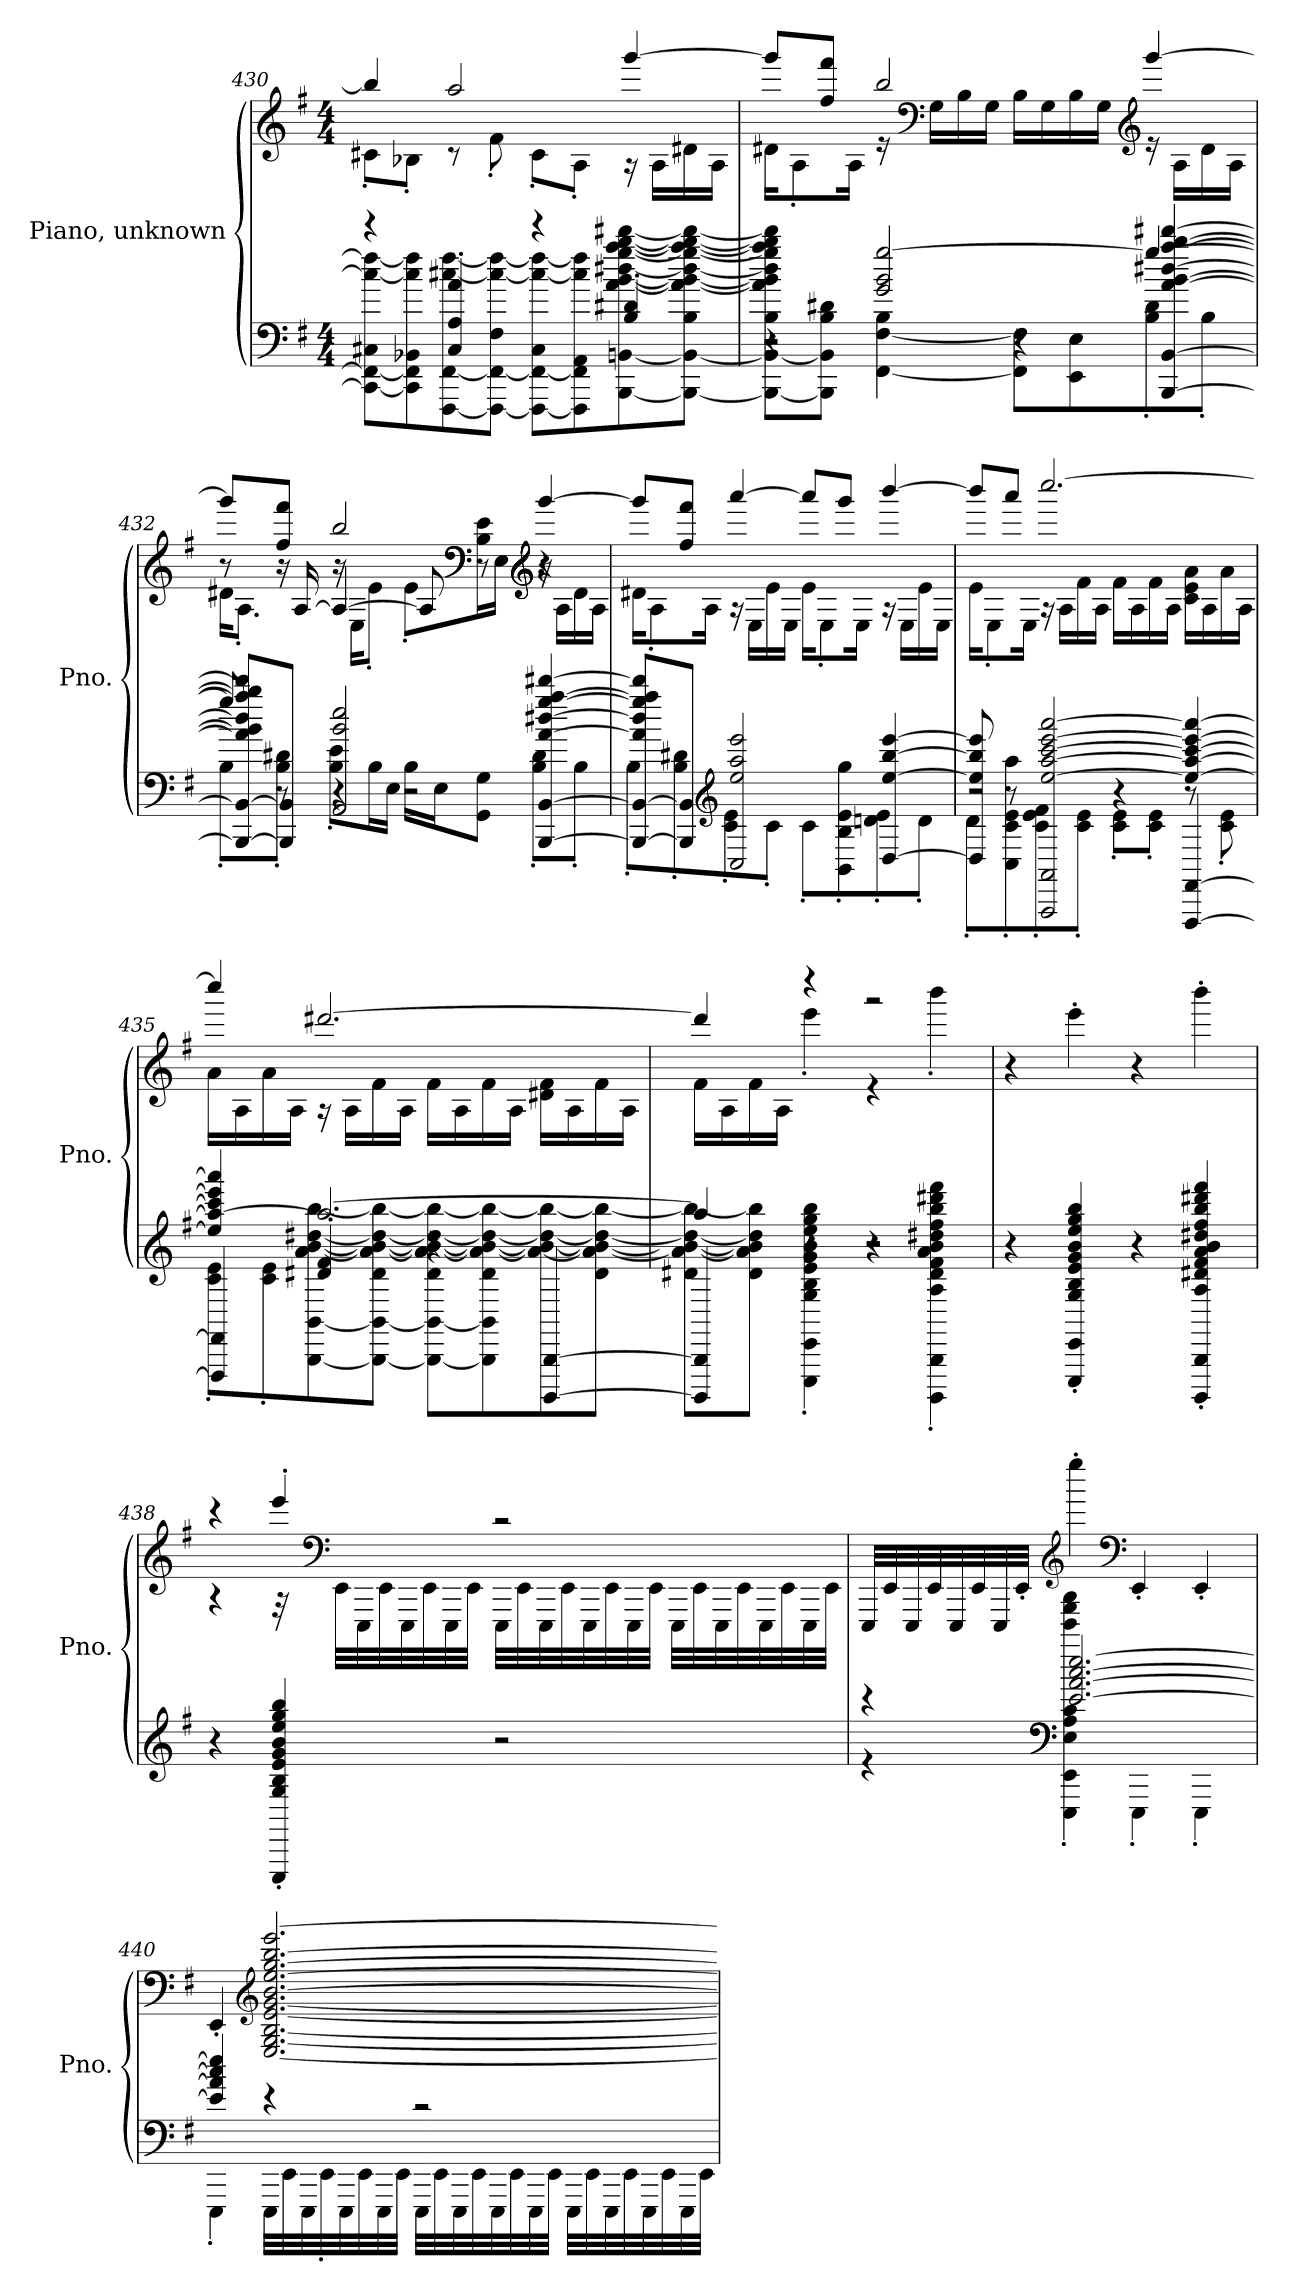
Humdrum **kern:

**kern	**kern
*part1	*part1
*staff2	*staff1
*I"Piano, unknown	*
*I'Pno.	*
!!LO:LB:g=z
*clefF4	*clefG2
*k[f#]	*k[f#]
*M4/4	*M4/4
=430	=430
*^	*^
4r	8CC#\_ 8FF#\_ 8C#X\ 8cc#\_ 8ff#\_L	4bb-/]	8c#X'\L
.	8CC#\] 8FF#\] 8BB-X\ 8cc#\] 8ff#\]	.	8B-X'\J
4C#/' 4A/' 4a/'	[8FFF#\ [8FF#\ [8cc#X\ [8ff#\	2aa/	8r
.	8FFF#\_ 8FF#\_ 8F#\ 8cc#\_ 8ff#\_J	.	8f#'\
4r	8FFF#\_ 8FF#\_ 8C#\ 8cc#\_ 8ff#\_L	.	8c#'\L
.	8FFF#\] 8FF#\] 8AA\ 8cc#\] 8ff#\]	.	8A'\J
4B/' 4d#X/'	[8BBB\ [8BBn\ [8a\ [8b\ [8dd#X\ [8gg\ [8aa\ [8bb\ [8ddd#X\	[4ggg/	16r
.	.	.	16A\LL
.	8BBB\_ 8BB\_ 8B\ 8a\_ 8b\_ 8dd#\_ 8gg\_ 8aa\_ 8bb\_ 8ddd#\_J	.	16d#X\
.	.	.	16A\JJ
=431	=431	=431	=431
*	*^	*	*
4r	8BBB\_ 8BB\_ 8B\ 8a\] 8b\] 8dd#\] 8gg\] 8aa\] 8bb\] 8ddd#\]L	2r	8ggg/L]	16d#X\KL
.	.	.	.	8A'\
.	8BBB\] 8BB\] 8B\ 8d#X\J	.	8ff#/ 8fff#/J	.
.	.	.	.	16A\Jk
2g/ 2b/ [2gg/	[4FF#\ [4F#\ 4B\	.	2bb/	16r
*	*	*	*clefF4	*
.	.	.	.	16G\LL
.	.	.	.	16B\
.	.	.	.	16G\JJ
.	8FF#\] 8F#\]L	4r	.	16B\LL
.	.	.	.	16G\
.	8EE\ 8E\	.	.	16B\
.	.	.	.	16G\JJ
*	*	*	*clefG2	*
4gg/_	8B\' 8d#\'	[4BBB/ [4BB/ [4a/ [4b/ [4dd#X/ [4aa/ [4bb/ [4ddd#X/	[4ggg/	16r
.	.	.	.	16A\LL
.	8B'\J	.	.	16d#\
.	.	.	.	16A\JJ
!!LO:LB:g=z
=432	=432	=432	=432	=432
*	*	*	*	*^
8gg/]	8B'\L	8BBB/_ 8BB/_ 8a/] 8b/] 8dd#/] 8aa/] 8bb/] 8ddd#/]L	8ggg/L]	16d#X\KL	8r
.	.	.	.	8.A'\J	.
8r	8B\' 8d#X\'J	8BBB/] 8BB/]J	8ff#/ 8fff#/J	.	16r
.	.	.	.	.	[16A/
2AA/ 2b/ 2ee/	8B\' 8e\'L	4r	2bb/	16r	4A/_
.	.	.	.	16E\KL	.
.	16B\L	.	.	8e'\J	.
.	16E\JJ	.	.	.	.
.	16B\LL	2r	.	8e'\L	8A/]
.	16E\J	.	.	.	.
*	*	*	*clefF4	*	*
.	8GG\ 8G\J	.	.	16B\ 16e\L	8r
.	.	.	.	16E\JJ	.
*	*	*	*clefG2	*	*
[4BBB/ [4BB/ [4a/ [4dd#X/ [4gg/ [4aa/ [4ddd#X/	8B\' 8d#\'L	.	[4ggg/	16r	4r
.	.	.	.	16A\LL	.
.	8B'\J	.	.	16d#\	.
.	.	.	.	16A\JJ	.
*	*v	*v	*	*	*
*	*	*	*v	*v
=433	=433	=433	=433
8BBB/_ 8BB/_ 8a/] 8dd#/] 8gg/] 8aa/] 8ddd#/]L	8B'\L	8ggg/L]	16d#X\KL
.	.	.	8A'\
8BBB/] 8BB/]J	8B\' 8d#X\'	8ff#/ 8fff#/J	.
.	.	.	16A\Jk
*clefG2	*	*	*
2C/ 2ee/ 2aa/ 2eee/	8c\' 8e\'	[4aaa/	16r
.	.	.	16E\LL
.	8c'\J	.	16e\
.	.	.	16E\JJ
.	8c'\L	8aaa/L]	16e\KL
.	.	.	8E'\
.	8BB\' 8B\' 8e\' 8gg\'	8ggg/J	.
.	.	.	16E\Jk
[4D/ [4ee/ [4bb/ [4eee/	8dn\' 8e\'	[4bbb/	16r
.	.	.	16E\LL
.	8d'\J	.	16e\
.	.	.	16E\JJ
!!LO:LB:g=z	!!
=434	=434	=434	=434
*	*^	*	*
8D/] 8ee/] 8bb/] 8eee/]	8d'\L	2r	8bbb/L]	16e\KL
.	.	.	.	8E'\
8r	8C\' 8c\' 8e\' 8aa\'	.	8aaa/J	.
.	.	.	.	16E\Jk
2AAA/ 2AA/ [2ee/ [2aa/ [2ccc/ [2eee/ [2aaa/	8c\' 8e\' 8f#\'	.	[2.cccc/	16r
.	.	.	.	16A\LL
.	8c\' 8e\'J	.	.	16f#\
.	.	.	.	16A\JJ
.	8c\' 8e\'L	4r	.	16f#\LL
.	.	.	.	16A\
.	8c\' 8e\'J	.	.	16f#\
.	.	.	.	16A\JJ
4ee/_ 4aa/_ 4ccc/_ 4eee/_ 4aaa/_	8r	[4FFF#/ [4FF#/	.	16c\ 16e\ 16a\LL
.	.	.	.	16A\
.	8c\' 8e\'	.	.	16a\
.	.	.	.	16A\JJ
=435	=435	=435	=435	=435
4ee/] 4aa/_ 4ccc/] 4eee/] 4aaa/]	8c\' 8e\'L	4FFF#/] 4FF#/]	4cccc/]	16a\LL
.	.	.	.	16A\
.	8c\' 8e\'	.	.	16a\
.	.	.	.	16A\JJ
2.aa/_	[8BBB\ [8BB\ [8a\ [8b\ [8dd#X\ [8bb\	4d#X/' 4f#/'	[2.ddd#X/	16r
.	.	.	.	16A\LL
.	8BBB\_ 8BB\_ 8d#\ 8a\_ 8b\_ 8dd#\_ 8bb\_J	.	.	16f#\
.	.	.	.	16A\JJ
.	8BBB\_ 8BB\_ 8d#\ 8a\_ 8b\_ 8dd#\_ 8bb\_L	4r	.	16f#\LL
.	.	.	.	16A\
.	8BBB\] 8BB\] 8d#\ 8a\_ 8b\_ 8dd#\_ 8bb\_	.	.	16f#\
.	.	.	.	16A\JJ
.	8a\_ 8b\_ 8dd#\_ 8bb\_	[4BBBB/ [4BBB/	.	16d#X\ 16f#\LL
.	.	.	.	16A\
.	8d#\ 8a\_ 8b\_ 8dd#\_ 8bb\_J	.	.	16f#\
.	.	.	.	16A\JJ
=436	=436	=436	=436	=436
4aa/]	8d#X\ 8a\_ 8b\_ 8dd#\_ 8bb\_L	4BBBB/] 4BBB/]	4ddd#/]	16f#\LL
.	.	.	.	16A\
.	8d#\ 8a\] 8b\] 8dd#\] 8bb\]J	.	.	16f#\
.	.	.	.	16A\JJ
4r	4EEE\' 4EE\' 4G\' 4B\' 4e\' 4g\' 4b\' 4ee\' 4gg\' 4bb\'	4r	4r	4eee'\
2r	4r	2r	2r	4r
.	4BBBB\' 4BBB\' 4A\' 4d#\' 4f#\' 4a\' 4b\' 4dd#X\' 4ff#\' 4bb\' 4ddd#X\' 4fff#\'	.	.	4bbb'\
*v	*v	*v	*	*
*	*v	*v
!!LO:LB:g=z
=437	=437
4r	4r
4EEE/' 4EE/' 4G/' 4B/' 4e/' 4g/' 4b/' 4ee/' 4gg/' 4bb/'	4eee'\
4r	4r
4BBBB/' 4BBB/' 4A/' 4d#X/' 4f#/' 4a/' 4b/' 4dd#X/' 4ff#/' 4bb/' 4ddd#X/' 4fff#/'	4bbb'\
=438	=438
*	*^
4r	4r	4r
4EEE/' 4G/' 4B/' 4e/' 4g/' 4b/' 4ee/' 4gg/' 4bb/'	4eee'/	32r
*	*clefF4	*
.	.	32EE\LLL
.	.	32EEE\
.	.	32EE\
.	.	32EEE\
.	.	32EE\
.	.	32EEE\
.	.	32EE\JJJ
2r	2r	32EEE\LLL
.	.	32EE\
.	.	32EEE\
.	.	32EE\
.	.	32EEE\
.	.	32EE\
.	.	32EEE\
.	.	32EE\JJJ
.	.	32EEE\LLL
.	.	32EE\
.	.	32EEE\
.	.	32EE\
.	.	32EEE\
.	.	32EE\
.	.	32EEE\
.	.	32EE\JJJ
*	*v	*v
!!LO:LB:g=z
=439	=439
*^	*
4r	4r	32EEE/LLL
.	.	32EE/
.	.	32EEE/
.	.	32EE/
.	.	32EEE/
.	.	32EE/
.	.	32EEE/
.	.	32EE'/JJJ
*clefF4	*	*clefG2
[2.e/ [2.a/ [2.cc/ [2.ee/	4EEE\' 4EE\' 4E\' 4A\' 4c\' 4eee\' 4aaa\' 4cccc\'	4eeee'\
*	*	*clefF4
.	4EEE'\	4EE'/
.	4EEE'\	4EE'/
!!LO:PB:g=z
=440	=440	=440
4e/] 4a/] 4cc/] 4ee/]	4EEE'\	4EE'/
*	*	*clefG2
4r	32EEE\LLL	[2.E/ [2.G/ [2.B/ [2.e/ [2.g/ [2.b/ [2.ee/ [2.gg/ [2.bb/ [2.eee/
.	32EE\	.
.	32EEE\	.
.	32EE'\	.
.	32EEE\	.
.	32EE\	.
.	32EEE\	.
.	32EE\JJJ	.
2r	32EEE\LLL	.
.	32EE\	.
.	32EEE\	.
.	32EE\	.
.	32EEE\	.
.	32EE\	.
.	32EEE\	.
.	32EE\JJJ	.
.	32EEE\LLL	.
.	32EE\	.
.	32EEE\	.
.	32EE\	.
.	32EEE\	.
.	32EE\	.
.	32EEE\	.
.	32EE\JJJ	.
*v	*v	*
=	=
*-	*-
